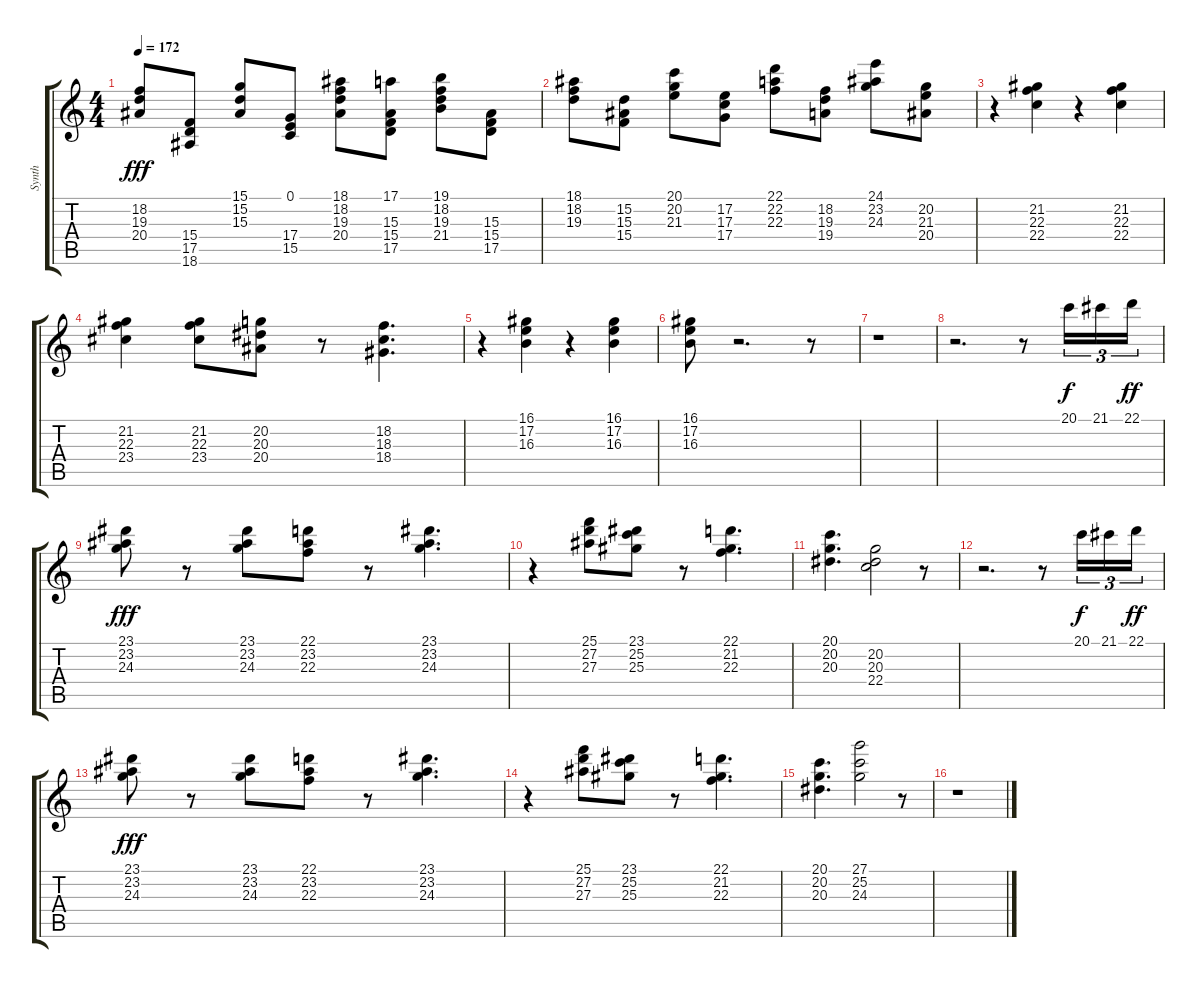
\track ("Synth" "Synth") {instrument lead2sawtooth}
\staff {score tabs}
\tuning (E4 B3 G3 D3 A2 E2) {hide}
\ts (4 4)
\tempo 172
\clef g2
\ks c
(18.2 19.3 20.4).8{dy fff} (15.4 17.5 18.6).8 (15.1 15.2 15.3).8 (0.1 17.4 15.5).8 (18.1 18.2 19.3 20.4).8 (17.1 15.3 15.4 17.5).8 (19.1 18.2 19.3 21.4).8 (15.3 15.4 17.5).8 |
(18.1 18.2 19.3).8 (15.2 15.3 15.4).8 (20.1 20.2 21.3).8 (17.2 17.3 17.4).8 (22.1 22.2 22.3).8 (18.2 19.3 19.4).8 (24.1 23.2 24.3).8 (20.2 21.3 20.4).8 |
r.4 (21.2 22.3 22.4).4 r.4 (21.2 22.3 22.4).4 |
(21.2 22.3 23.4).4 (21.2 22.3 23.4).8 (20.2 20.3 20.4).8 r.8 (18.2 18.3 18.4).4{d} |
r.4 (16.1 17.2 16.3).4 r.4 (16.1 17.2 16.3).4 |
(16.1 17.2 16.3).8 r.2{d} r.8 |
r.1 |
r.2{d} r.8 20.1.16{tu (3 2) dy f} 21.1.16{tu (3 2)} 22.1.16{tu (3 2) dy ff} |
(23.1 23.2 24.3).8{dy fff} r.8 (23.1 23.2 24.3).8 (22.1 23.2 22.3).8 r.8 (23.1 23.2 24.3).4{d} |
r.4 (25.1 27.2 27.3).8 (23.1 25.2 25.3).8 r.8 (22.1 21.2 22.3).4{d} |
(20.1 20.2 20.3).4{d} (20.2 20.3 22.4).2 r.8 |
r.2{d} r.8 20.1.16{tu (3 2) dy f} 21.1.16{tu (3 2)} 22.1.16{tu (3 2) dy ff} |
(23.1 23.2 24.3).8{dy fff} r.8 (23.1 23.2 24.3).8 (22.1 23.2 22.3).8 r.8 (23.1 23.2 24.3).4{d} |
r.4 (25.1 27.2 27.3).8 (23.1 25.2 25.3).8 r.8 (22.1 21.2 22.3).4{d} |
(20.1 20.2 20.3).4{d} (27.1 25.2 24.3).2 r.8 |
r.1
